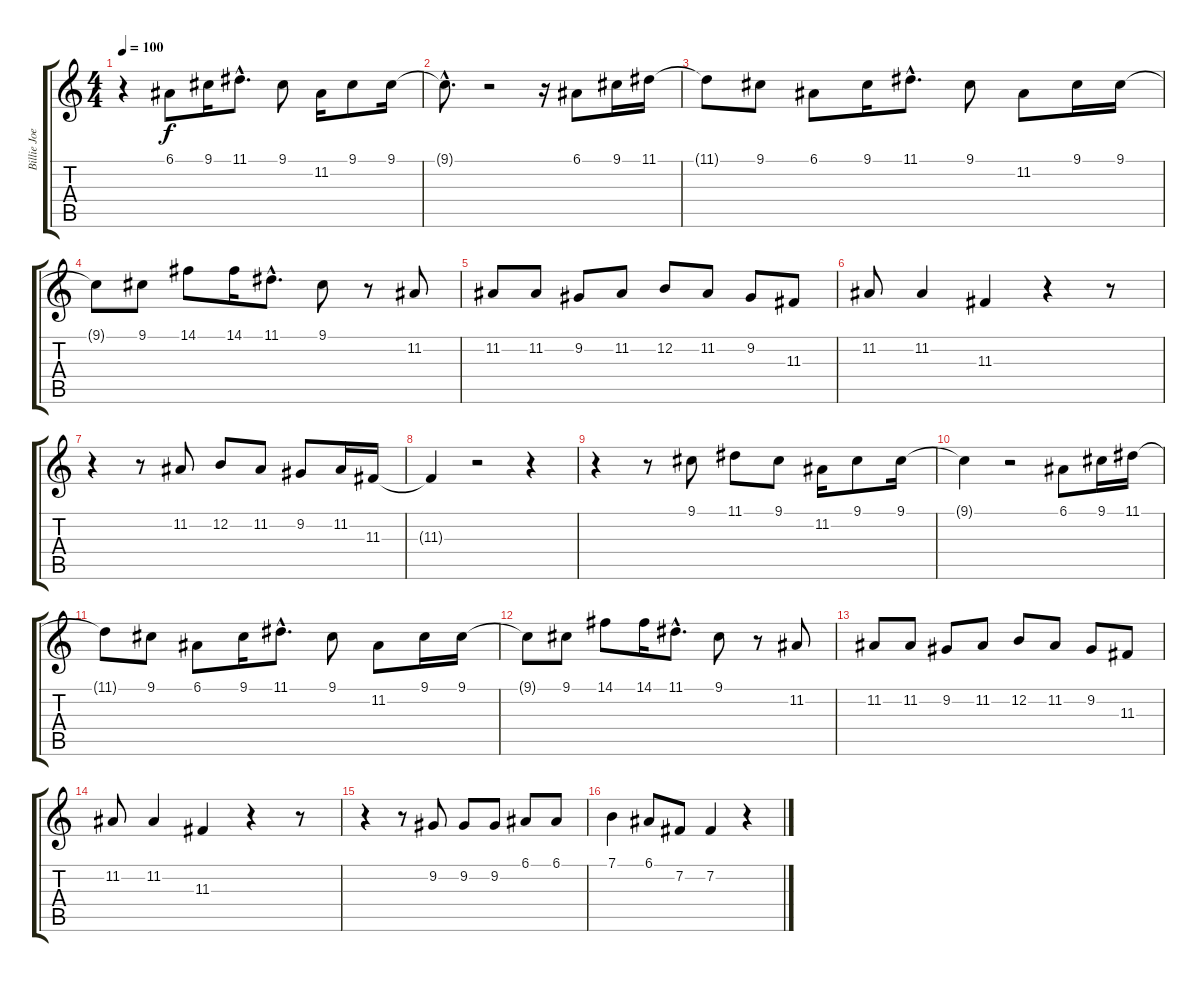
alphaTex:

\track ("Billie Joe Vocals Left" "Billie Joe") {instrument oboe}
\staff {score tabs}
\tuning (E4 B3 G3 D3 A2 E2) {hide}
\ts (4 4)
\tempo 100
\clef g2
\ks c
r.4{dy f} 6.1.8 9.1.16 11.1{hac}.8{d} 9.1.8 11.2.16 9.1.8 9.1.16 |
9.1{hac t}.8{d} r.2 r.16 6.1.8 9.1.16 11.1.16 |
11.1{t}.8 9.1.8 6.1.8 9.1.16 11.1{hac}.8{d} 9.1.8 11.2.8 9.1.16 9.1.16 |
9.1{t}.8 9.1.8 14.1.8 14.1.16 11.1{hac}.8{d} 9.1.8 r.8 11.2.8 |
11.2.8 11.2.8 9.2.8 11.2.8 12.2.8 11.2.8 9.2.8 11.3.8 |
11.2.8 11.2.4 11.3.4 r.4 r.8 |
r.4 r.8 11.2.8 12.2.8 11.2.8 9.2.8 11.2.16 11.3.16 |
11.3{t}.4 r.2 r.4 |
r.4 r.8 9.1.8 11.1.8 9.1.8 11.2.16 9.1.8 9.1.16 |
9.1{t}.4 r.2 6.1.8 9.1.16 11.1.16 |
11.1{t}.8 9.1.8 6.1.8 9.1.16 11.1{hac}.8{d} 9.1.8 11.2.8 9.1.16 9.1.16 |
9.1{t}.8 9.1.8 14.1.8 14.1.16 11.1{hac}.8{d} 9.1.8 r.8 11.2.8 |
11.2.8 11.2.8 9.2.8 11.2.8 12.2.8 11.2.8 9.2.8 11.3.8 |
11.2.8 11.2.4 11.3.4 r.4 r.8 |
r.4 r.8 9.2.8 9.2.8 9.2.8 6.1.8 6.1.8 |
7.1.4 6.1.8 7.2.8 7.2.4 r.4
